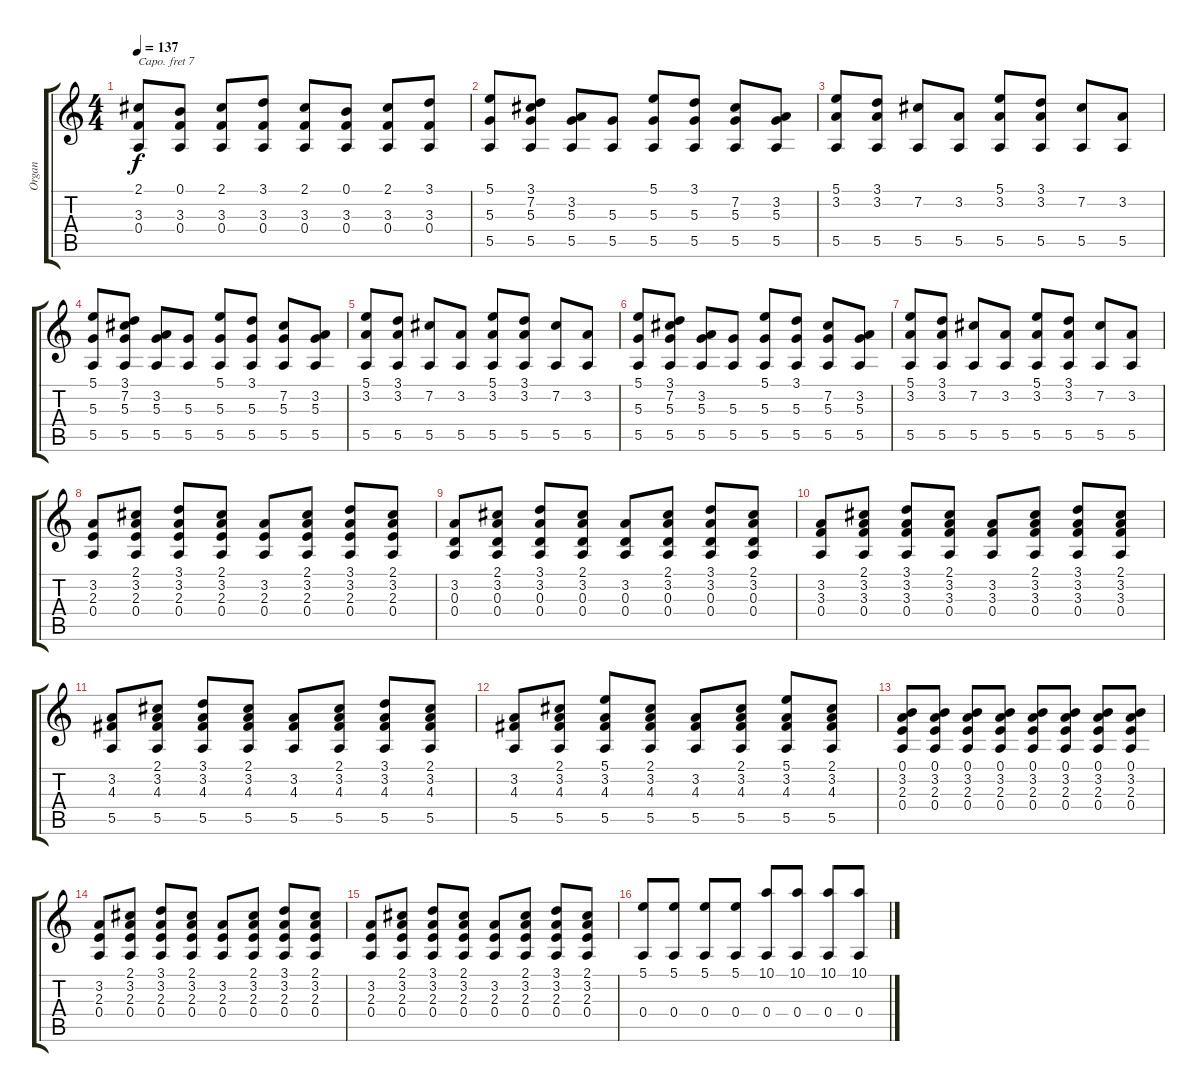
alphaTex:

\track ("Organ" "Organ") {instrument drawbarorgan}
\staff {score tabs}
\capo 7
\tuning (E4 B3 G3 D3 A2 E2) {hide}
\ts (4 4)
\tempo 137
\clef g2
\ks c
(2.1 3.3 0.4).8{dy f} (0.1 3.3 0.4).8 (2.1 3.3 0.4).8 (3.1 3.3 0.4).8 (2.1 3.3 0.4).8 (0.1 3.3 0.4).8 (2.1 3.3 0.4).8 (3.1 3.3 0.4).8 |
(5.1 5.3 5.5).8 (3.1 7.2 5.3 5.5).8 (3.2 5.3 5.5).8 (5.3 5.5).8 (5.1 5.3 5.5).8 (3.1 5.3 5.5).8 (7.2 5.3 5.5).8 (3.2 5.3 5.5).8 |
(5.1 3.2 5.5).8 (3.1 3.2 5.5).8 (7.2 5.5).8 (3.2 5.5).8 (5.1 3.2 5.5).8 (3.1 3.2 5.5).8 (7.2 5.5).8 (3.2 5.5).8 |
(5.1 5.3 5.5).8 (3.1 7.2 5.3 5.5).8 (3.2 5.3 5.5).8 (5.3 5.5).8 (5.1 5.3 5.5).8 (3.1 5.3 5.5).8 (7.2 5.3 5.5).8 (3.2 5.3 5.5).8 |
(5.1 3.2 5.5).8 (3.1 3.2 5.5).8 (7.2 5.5).8 (3.2 5.5).8 (5.1 3.2 5.5).8 (3.1 3.2 5.5).8 (7.2 5.5).8 (3.2 5.5).8 |
(5.1 5.3 5.5).8 (3.1 7.2 5.3 5.5).8 (3.2 5.3 5.5).8 (5.3 5.5).8 (5.1 5.3 5.5).8 (3.1 5.3 5.5).8 (7.2 5.3 5.5).8 (3.2 5.3 5.5).8 |
(5.1 3.2 5.5).8 (3.1 3.2 5.5).8 (7.2 5.5).8 (3.2 5.5).8 (5.1 3.2 5.5).8 (3.1 3.2 5.5).8 (7.2 5.5).8 (3.2 5.5).8 |
(3.2 2.3 0.4).8 (2.1 3.2 2.3 0.4).8 (3.1 3.2 2.3 0.4).8 (2.1 3.2 2.3 0.4).8 (3.2 2.3 0.4).8 (2.1 3.2 2.3 0.4).8 (3.1 3.2 2.3 0.4).8 (2.1 3.2 2.3 0.4).8 |
(3.2 0.3 0.4).8 (2.1 3.2 0.3 0.4).8 (3.1 3.2 0.3 0.4).8 (2.1 3.2 0.3 0.4).8 (3.2 0.3 0.4).8 (2.1 3.2 0.3 0.4).8 (3.1 3.2 0.3 0.4).8 (2.1 3.2 0.3 0.4).8 |
(3.2 3.3 0.4).8 (2.1 3.2 3.3 0.4).8 (3.1 3.2 3.3 0.4).8 (2.1 3.2 3.3 0.4).8 (3.2 3.3 0.4).8 (2.1 3.2 3.3 0.4).8 (3.1 3.2 3.3 0.4).8 (2.1 3.2 3.3 0.4).8 |
(3.2 4.3 5.5).8 (2.1 3.2 4.3 5.5).8 (3.1 3.2 4.3 5.5).8 (2.1 3.2 4.3 5.5).8 (3.2 4.3 5.5).8 (2.1 3.2 4.3 5.5).8 (3.1 3.2 4.3 5.5).8 (2.1 3.2 4.3 5.5).8 |
(3.2 4.3 5.5).8 (2.1 3.2 4.3 5.5).8 (5.1 3.2 4.3 5.5).8 (2.1 3.2 4.3 5.5).8 (3.2 4.3 5.5).8 (2.1 3.2 4.3 5.5).8 (5.1 3.2 4.3 5.5).8 (2.1 3.2 4.3 5.5).8 |
(0.1 3.2 2.3 0.4).8 (0.1 3.2 2.3 0.4).8 (0.1 3.2 2.3 0.4).8 (0.1 3.2 2.3 0.4).8 (0.1 3.2 2.3 0.4).8 (0.1 3.2 2.3 0.4).8 (0.1 3.2 2.3 0.4).8 (0.1 3.2 2.3 0.4).8 |
(3.2 2.3 0.4).8 (2.1 3.2 2.3 0.4).8 (3.1 3.2 2.3 0.4).8 (2.1 3.2 2.3 0.4).8 (3.2 2.3 0.4).8 (2.1 3.2 2.3 0.4).8 (3.1 3.2 2.3 0.4).8 (2.1 3.2 2.3 0.4).8 |
(3.2 2.3 0.4).8 (2.1 3.2 2.3 0.4).8 (3.1 3.2 2.3 0.4).8 (2.1 3.2 2.3 0.4).8 (3.2 2.3 0.4).8 (2.1 3.2 2.3 0.4).8 (3.1 3.2 2.3 0.4).8 (2.1 3.2 2.3 0.4).8 |
(5.1 0.4).8 (5.1 0.4).8 (5.1 0.4).8 (5.1 0.4).8 (10.1 0.4).8 (10.1 0.4).8 (10.1 0.4).8 (10.1 0.4).8
